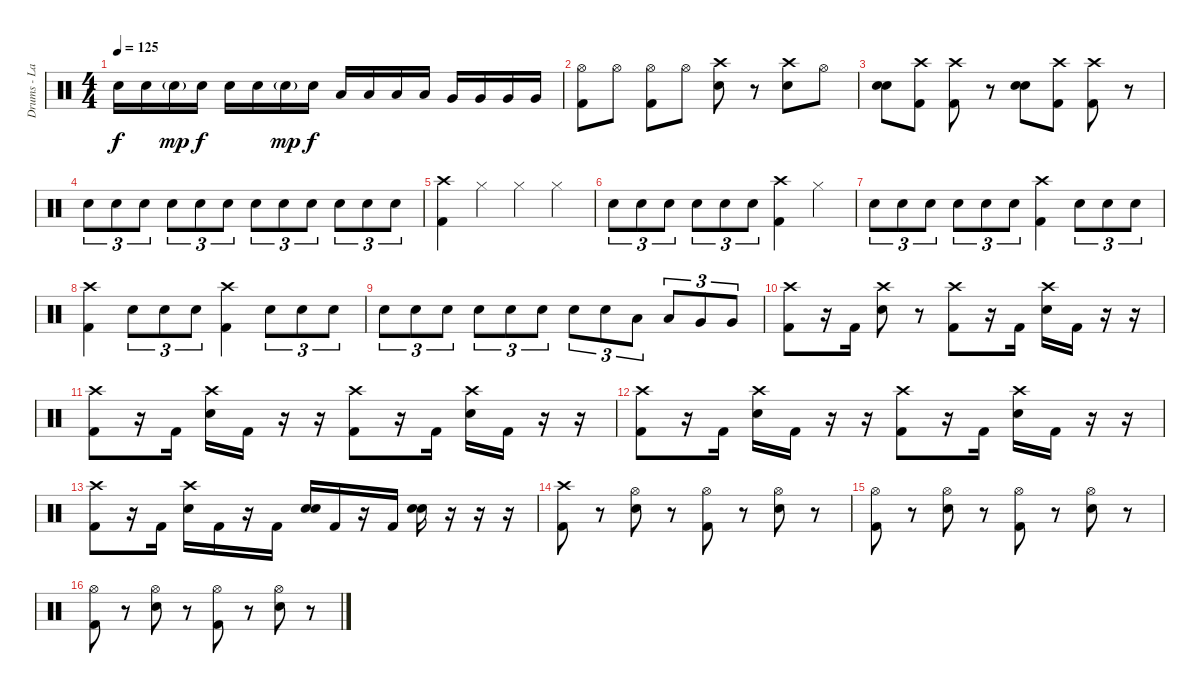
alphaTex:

\track ("Drums - Lars" "Drums - La") {instrument percussion}
\staff {score}
\articulation defaults
\ts (4 4)
\tempo 125
\clef neutral
\ks c "Electric Snare (hit)".16{dy f} "Electric Snare (hit)".16 "Electric Snare (hit)"{g}.16{dy mp} "Electric Snare (hit)".16{dy f} "Electric Snare (hit)".16 "Electric Snare (hit)".16 "Electric Snare (hit)"{g}.16{dy mp} "Electric Snare (hit)".16{dy f} "Low Tom (hit)".16 "Low Tom (hit)".16 "Low Tom (hit)".16 "Low Tom (hit)".16 "Very Low Tom (hit)".16 "Very Low Tom (hit)".16 "Very Low Tom (hit)".16 "Very Low Tom (hit)".16
|
("Hi-Hat (open)" "Kick (hit) 2").8 "Hi-Hat (open)".8 ("Hi-Hat (open)" "Kick (hit) 2").8 "Hi-Hat (open)".8 ("Crash high (hit)" "Electric Snare (hit)").8 r.8 ("Crash high (hit)" "Electric Snare (hit)").8 "Hi-Hat (open)".8 |
("Electric Snare (hit)" "Electric Snare (hit)").8 ("Crash high (hit)" "Kick (hit) 2").8 ("Crash high (hit)" "Kick (hit) 2").8 r.8 ("Electric Snare (hit)" "Electric Snare (hit)").8 ("Crash high (hit)" "Kick (hit) 2").8 ("Crash high (hit)" "Kick (hit) 2").8 r.8 |
"Electric Snare (hit)".8{tu (3 2)} "Electric Snare (hit)".8{tu (3 2)} "Electric Snare (hit)".8{tu (3 2)} "Electric Snare (hit)".8{tu (3 2)} "Electric Snare (hit)".8{tu (3 2)} "Electric Snare (hit)".8{tu (3 2)} "Electric Snare (hit)".8{tu (3 2)} "Electric Snare (hit)".8{tu (3 2)} "Electric Snare (hit)".8{tu (3 2)} "Electric Snare (hit)".8{tu (3 2)} "Electric Snare (hit)".8{tu (3 2)} "Electric Snare (hit)".8{tu (3 2)} |
("Crash high (hit)" "Kick (hit) 2").4 "Hi-Hat (closed)".4 "Hi-Hat (closed)".4 "Hi-Hat (closed)".4 |
"Electric Snare (hit)".8{tu (3 2)} "Electric Snare (hit)".8{tu (3 2)} "Electric Snare (hit)".8{tu (3 2)} "Electric Snare (hit)".8{tu (3 2)} "Electric Snare (hit)".8{tu (3 2)} "Electric Snare (hit)".8{tu (3 2)} ("Crash high (hit)" "Kick (hit) 2").4 "Hi-Hat (closed)".4 |
"Electric Snare (hit)".8{tu (3 2)} "Electric Snare (hit)".8{tu (3 2)} "Electric Snare (hit)".8{tu (3 2)} "Electric Snare (hit)".8{tu (3 2)} "Electric Snare (hit)".8{tu (3 2)} "Electric Snare (hit)".8{tu (3 2)} ("Crash high (hit)" "Kick (hit) 2").4 "Electric Snare (hit)".8{tu (3 2)} "Electric Snare (hit)".8{tu (3 2)} "Electric Snare (hit)".8{tu (3 2)} |
("Crash high (hit)" "Kick (hit) 2").4 "Electric Snare (hit)".8{tu (3 2)} "Electric Snare (hit)".8{tu (3 2)} "Electric Snare (hit)".8{tu (3 2)} ("Crash high (hit)" "Kick (hit) 2").4 "Electric Snare (hit)".8{tu (3 2)} "Electric Snare (hit)".8{tu (3 2)} "Electric Snare (hit)".8{tu (3 2)} |
"Electric Snare (hit)".8{tu (3 2)} "Electric Snare (hit)".8{tu (3 2)} "Electric Snare (hit)".8{tu (3 2)} "Electric Snare (hit)".8{tu (3 2)} "Electric Snare (hit)".8{tu (3 2)} "Electric Snare (hit)".8{tu (3 2)} "Electric Snare (hit)".8{tu (3 2)} "Electric Snare (hit)".8{tu (3 2)} "Low Tom (hit)".8{tu (3 2)} "Low Tom (hit)".8{tu (3 2)} "Very Low Tom (hit)".8{tu (3 2)} "Very Low Tom (hit)".8{tu (3 2)} |
("Crash high (hit)" "Kick (hit) 2").8 r.16 "Kick (hit) 2".16 ("Crash high (hit)" "Electric Snare (hit)").8 r.8 ("Crash high (hit)" "Kick (hit) 2").8 r.16 "Kick (hit) 2".16 ("Crash high (hit)" "Electric Snare (hit)").16 "Kick (hit) 2".16 r.16 r.16 |
("Crash high (hit)" "Kick (hit) 2").8 r.16 "Kick (hit) 2".16 ("Crash high (hit)" "Electric Snare (hit)").16 "Kick (hit) 2".16 r.16 r.16 ("Crash high (hit)" "Kick (hit) 2").8 r.16 "Kick (hit) 2".16 ("Crash high (hit)" "Electric Snare (hit)").16 "Kick (hit) 2".16 r.16 r.16 |
("Crash high (hit)" "Kick (hit) 2").8 r.16 "Kick (hit) 2".16 ("Crash high (hit)" "Electric Snare (hit)").16 "Kick (hit) 2".16 r.16 r.16 ("Crash high (hit)" "Kick (hit) 2").8 r.16 "Kick (hit) 2".16 ("Crash high (hit)" "Electric Snare (hit)").16 "Kick (hit) 2".16 r.16 r.16 |
("Crash high (hit)" "Kick (hit) 2").8 r.16 "Kick (hit) 2".16 ("Crash high (hit)" "Electric Snare (hit)").16 "Kick (hit) 2".16 r.16 "Kick (hit) 2".16 ("Electric Snare (hit)" "Electric Snare (hit)").16 "Kick (hit) 2".16 r.16 "Kick (hit) 2".16 ("Electric Snare (hit)" "Electric Snare (hit)").16 r.16 r.16 r.16 |
("Crash high (hit)" "Kick (hit) 2").8 r.8 ("Hi-Hat (open)" "Electric Snare (hit)").8 r.8 ("Hi-Hat (open)" "Kick (hit) 2").8 r.8 ("Hi-Hat (open)" "Electric Snare (hit)").8 r.8 |
("Hi-Hat (open)" "Kick (hit) 2").8 r.8 ("Hi-Hat (open)" "Electric Snare (hit)").8 r.8 ("Hi-Hat (open)" "Kick (hit) 2").8 r.8 ("Hi-Hat (open)" "Electric Snare (hit)").8 r.8 |
("Hi-Hat (open)" "Kick (hit) 2").8 r.8 ("Hi-Hat (open)" "Electric Snare (hit)").8 r.8 ("Hi-Hat (open)" "Kick (hit) 2").8 r.8 ("Hi-Hat (open)" "Electric Snare (hit)").8 r.8
